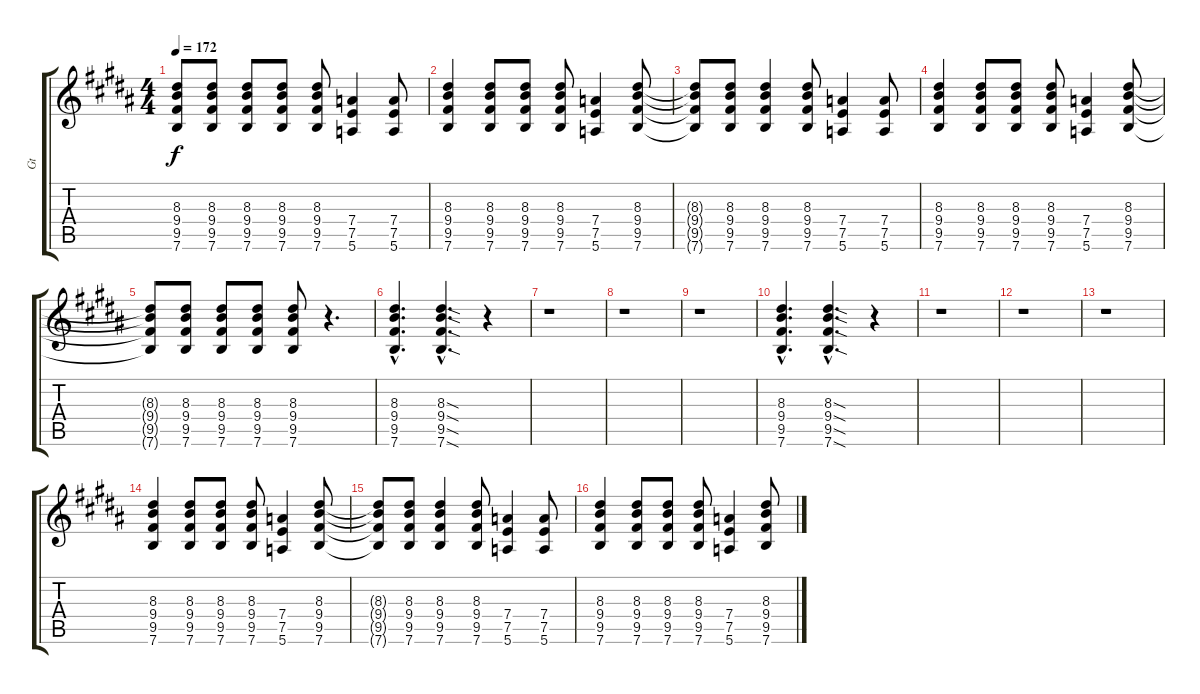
\track ("Gt" "Gt") {instrument distortionguitar}
\staff {score tabs}
\tuning (E4 B3 G3 D3 A2 E2) {hide}
\ts (4 4)
\tempo 172
\clef g2
\ks b
(8.3{t} 9.4{t} 9.5{t} 7.6{t}).8{dy f} (8.3 9.4 9.5 7.6).8 (8.3 9.4 9.5 7.6).8 (8.3 9.4 9.5 7.6).8 (8.3 9.4 9.5 7.6).8 (7.4 7.5 5.6).4 (7.4 7.5 5.6).8 |
(8.3 9.4 9.5 7.6).4 (8.3 9.4 9.5 7.6).8 (8.3 9.4 9.5 7.6).8 (8.3 9.4 9.5 7.6).8 (7.4 7.5 5.6).4 (8.3 9.4 9.5 7.6).8 |
(8.3{t} 9.4{t} 9.5{t} 7.6{t}).8 (8.3 9.4 9.5 7.6).8 (8.3 9.4 9.5 7.6).4 (8.3 9.4 9.5 7.6).8 (7.4 7.5 5.6).4 (7.4 7.5 5.6).8 |
(8.3 9.4 9.5 7.6).4 (8.3 9.4 9.5 7.6).8 (8.3 9.4 9.5 7.6).8 (8.3 9.4 9.5 7.6).8 (7.4 7.5 5.6).4 (8.3 9.4 9.5 7.6).8 |
(8.3{t} 9.4{t} 9.5{t} 7.6{t}).8 (8.3 9.4 9.5 7.6).8 (8.3 9.4 9.5 7.6).8 (8.3 9.4 9.5 7.6).8 (8.3 9.4 9.5 7.6).8 r.4{d} |
(8.3{hac} 9.4{hac} 9.5{hac} 7.6{hac}).4{d} (8.3{sod hac} 9.4{sod hac} 9.5{sod hac} 7.6{sod hac}).4{d} r.4 |
r.1 |
r.1 |
r.1 |
(8.3{hac} 9.4{hac} 9.5{hac} 7.6{hac}).4{d} (8.3{sod hac} 9.4{sod hac} 9.5{sod hac} 7.6{sod hac}).4{d} r.4 |
r.1 |
r.1 |
r.1 |
(8.3 9.4 9.5 7.6).4 (8.3 9.4 9.5 7.6).8 (8.3 9.4 9.5 7.6).8 (8.3 9.4 9.5 7.6).8 (7.4 7.5 5.6).4 (8.3 9.4 9.5 7.6).8 |
(8.3{t} 9.4{t} 9.5{t} 7.6{t}).8 (8.3 9.4 9.5 7.6).8 (8.3 9.4 9.5 7.6).4 (8.3 9.4 9.5 7.6).8 (7.4 7.5 5.6).4 (7.4 7.5 5.6).8 |
(8.3 9.4 9.5 7.6).4 (8.3 9.4 9.5 7.6).8 (8.3 9.4 9.5 7.6).8 (8.3 9.4 9.5 7.6).8 (7.4 7.5 5.6).4 (8.3 9.4 9.5 7.6).8
